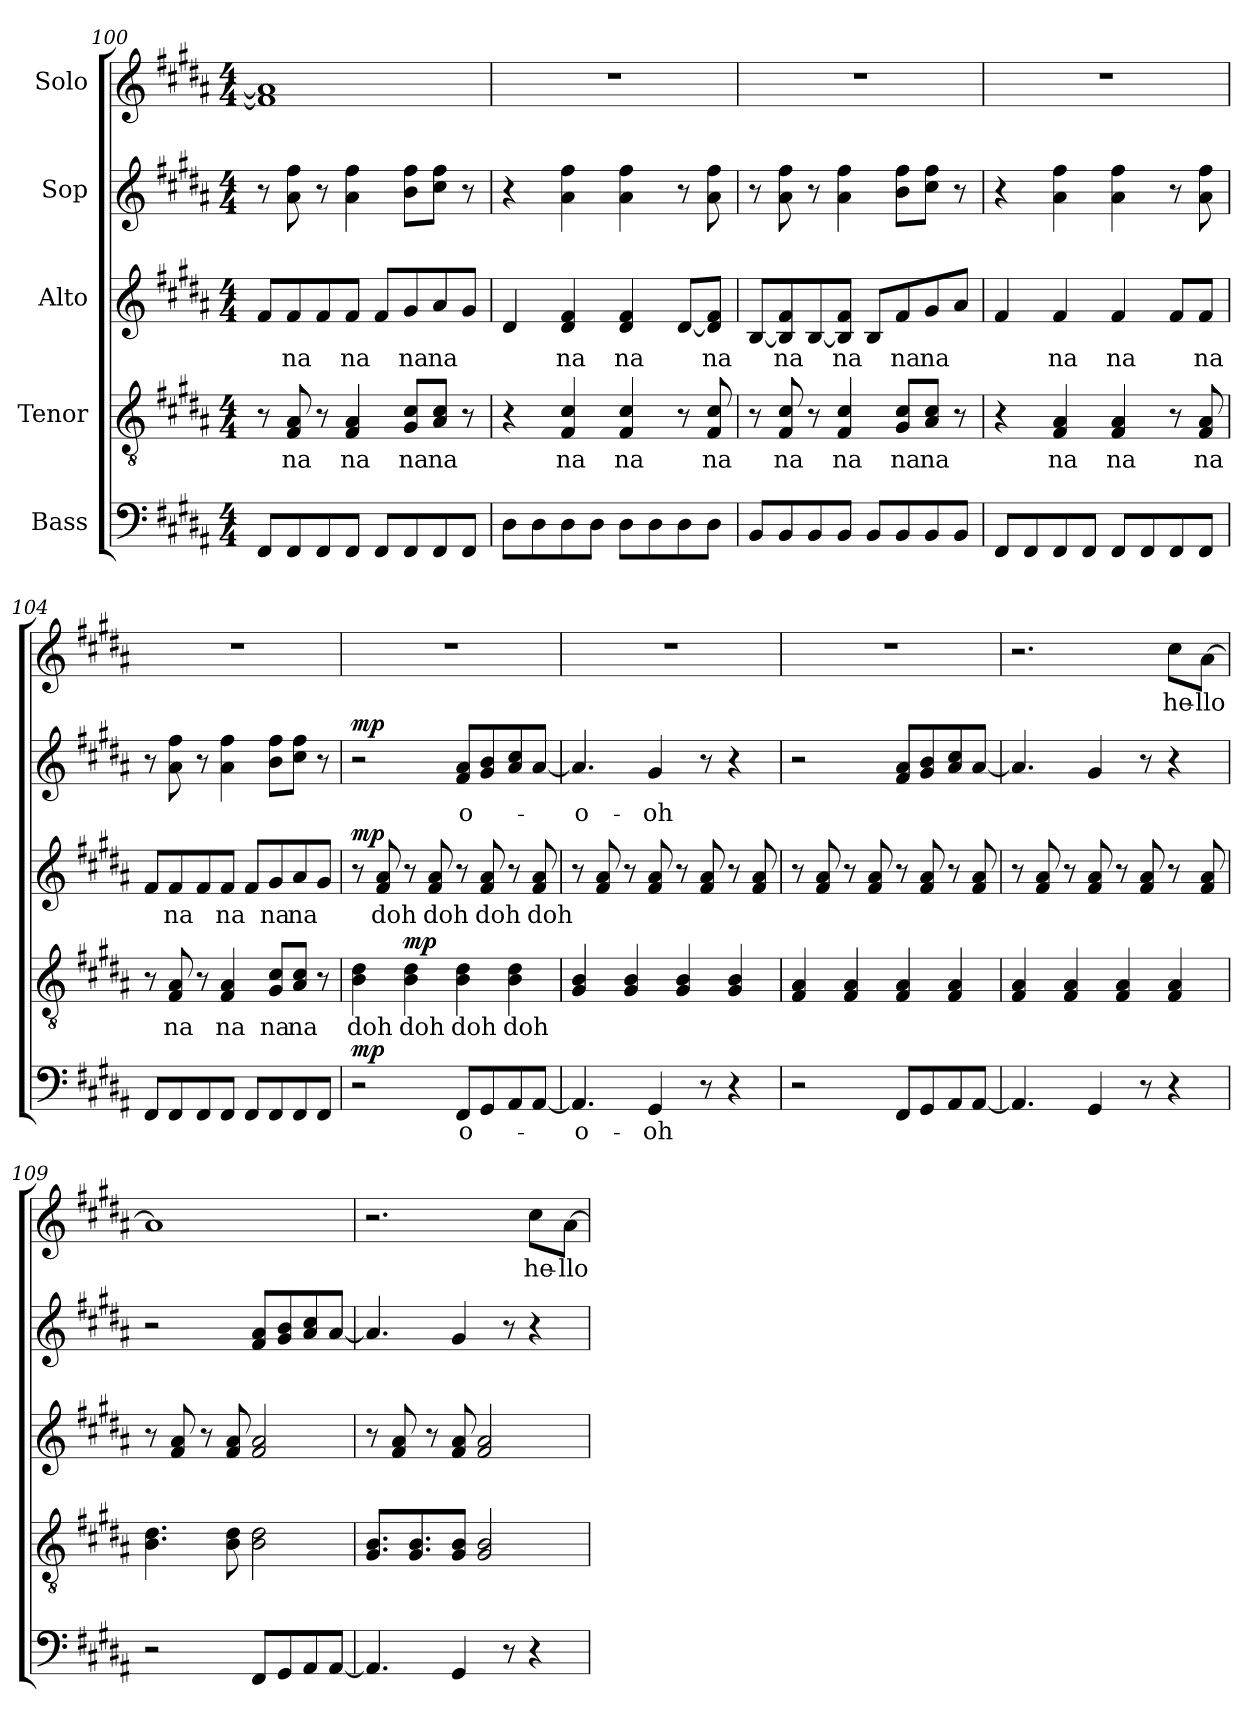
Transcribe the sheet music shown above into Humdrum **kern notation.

**kern	**text	**dynam	**kern	**text	**dynam	**kern	**text	**dynam	**kern	**text	**dynam	**kern	**text
*part5	*part5	*part5	*part4	*part4	*part4	*part3	*part3	*part3	*part2	*part2	*part2	*part1	*part1
*staff5	*staff5	*staff5	*staff4	*staff4	*staff4	*staff3	*staff3	*staff3	*staff2	*staff2	*staff2	*staff1	*staff1
*I"Bass	*	*	*I"Tenor	*	*	*I"Alto	*	*	*I"Sop	*	*	*I"Solo	*
!!LO:LB:g=z
*clefF4	*	*	*clefGv2	*	*	*clefG2	*	*	*clefG2	*	*	*clefG2	*
*k[f#c#g#d#a#]	*	*	*k[f#c#g#d#a#]	*	*	*k[f#c#g#d#a#]	*	*	*k[f#c#g#d#a#]	*	*	*k[f#c#g#d#a#]	*
*M4/4	*	*	*M4/4	*	*	*M4/4	*	*	*M4/4	*	*	*M4/4	*
=100	=100	=100	=100	=100	=100	=100	=100	=100	=100	=100	=100	=100	=100
8FF#/L	.	.	8r	.	.	8f#/L	.	.	8r	.	.	1f#] 1a#]	.
!	!	!	!	!LO:LY:b	!	!	!LO:LY:b	!	!	!	!	!	!
8FF#/	.	.	8F#/ 8A#/	na	.	8f#/	na	.	8a#\ 8ff#\	.	.	.	.
8FF#/	.	.	8r	.	.	8f#/	.	.	8r	.	.	.	.
!	!	!	!	!LO:LY:b	!	!	!LO:LY:b	!	!	!	!	!	!
8FF#/J	.	.	4F#/ 4A#/	na	.	8f#/J	na	.	4a#\ 4ff#\	.	.	.	.
8FF#/L	.	.	.	.	.	8f#/L	.	.	.	.	.	.	.
!	!	!	!	!LO:LY:b	!	!	!LO:LY:b	!	!	!	!	!	!
8FF#/	.	.	8G#/ 8c#/L	na	.	8g#/	na	.	8b\ 8ff#\L	.	.	.	.
!	!	!	!	!LO:LY:b	!	!	!LO:LY:b	!	!	!	!	!	!
8FF#/	.	.	8A#/ 8c#/J	na	.	8a#/	na	.	8cc#\ 8ff#\J	.	.	.	.
8FF#/J	.	.	8r	.	.	8g#/J	.	.	8r	.	.	.	.
=101	=101	=101	=101	=101	=101	=101	=101	=101	=101	=101	=101	=101	=101
8D#\L	.	.	4r	.	.	4d#/	.	.	4r	.	.	1r	.
8D#\	.	.	.	.	.	.	.	.	.	.	.	.	.
!	!	!	!	!LO:LY:b	!	!	!LO:LY:b	!	!	!	!	!	!
8D#\	.	.	4F#/ 4c#/	na	.	4d#/ 4f#/	na	.	4a#\ 4ff#\	.	.	.	.
8D#\J	.	.	.	.	.	.	.	.	.	.	.	.	.
!	!	!	!	!LO:LY:b	!	!	!LO:LY:b	!	!	!	!	!	!
8D#\L	.	.	4F#/ 4c#/	na	.	4d#/ 4f#/	na	.	4a#\ 4ff#\	.	.	.	.
8D#\	.	.	.	.	.	.	.	.	.	.	.	.	.
8D#\	.	.	8r	.	.	[8d#/L	.	.	8r	.	.	.	.
!	!	!	!	!LO:LY:b	!	!	!LO:LY:b	!	!	!	!	!	!
8D#\J	.	.	8F#/ 8c#/	na	.	8d#/] 8f#/J	na	.	8a#\ 8ff#\	.	.	.	.
=102	=102	=102	=102	=102	=102	=102	=102	=102	=102	=102	=102	=102	=102
8BB/L	.	.	8r	.	.	[8B/L	.	.	8r	.	.	1r	.
!	!	!	!	!LO:LY:b	!	!	!LO:LY:b	!	!	!	!	!	!
8BB/	.	.	8F#/ 8c#/	na	.	8B/] 8f#/	na	.	8a#\ 8ff#\	.	.	.	.
8BB/	.	.	8r	.	.	[8B/	.	.	8r	.	.	.	.
!	!	!	!	!LO:LY:b	!	!	!LO:LY:b	!	!	!	!	!	!
8BB/J	.	.	4F#/ 4c#/	na	.	8B/] 8f#/J	na	.	4a#\ 4ff#\	.	.	.	.
8BB/L	.	.	.	.	.	8B/L	.	.	.	.	.	.	.
!	!	!	!	!LO:LY:b	!	!	!LO:LY:b	!	!	!	!	!	!
8BB/	.	.	8G#/ 8c#/L	na	.	8f#/	na	.	8b\ 8ff#\L	.	.	.	.
!	!	!	!	!LO:LY:b	!	!	!LO:LY:b	!	!	!	!	!	!
8BB/	.	.	8A#/ 8c#/J	na	.	8g#/	na	.	8cc#\ 8ff#\J	.	.	.	.
8BB/J	.	.	8r	.	.	8a#/J	.	.	8r	.	.	.	.
=103	=103	=103	=103	=103	=103	=103	=103	=103	=103	=103	=103	=103	=103
8FF#/L	.	.	4r	.	.	4f#/	.	.	4r	.	.	1r	.
8FF#/	.	.	.	.	.	.	.	.	.	.	.	.	.
!	!	!	!	!LO:LY:b	!	!	!LO:LY:b	!	!	!	!	!	!
8FF#/	.	.	4F#/ 4A#/	na	.	4f#/	na	.	4a#\ 4ff#\	.	.	.	.
8FF#/J	.	.	.	.	.	.	.	.	.	.	.	.	.
!	!	!	!	!LO:LY:b	!	!	!LO:LY:b	!	!	!	!	!	!
8FF#/L	.	.	4F#/ 4A#/	na	.	4f#/	na	.	4a#\ 4ff#\	.	.	.	.
8FF#/	.	.	.	.	.	.	.	.	.	.	.	.	.
8FF#/	.	.	8r	.	.	8f#/L	.	.	8r	.	.	.	.
!	!	!	!	!LO:LY:b	!	!	!LO:LY:b	!	!	!	!	!	!
8FF#/J	.	.	8F#/ 8A#/	na	.	8f#/J	na	.	8a#\ 8ff#\	.	.	.	.
!!LO:PB:g=z
=104	=104	=104	=104	=104	=104	=104	=104	=104	=104	=104	=104	=104	=104
8FF#/L	.	.	8r	.	.	8f#/L	.	.	8r	.	.	1r	.
!	!	!	!	!LO:LY:b	!	!	!LO:LY:b	!	!	!	!	!	!
8FF#/	.	.	8F#/ 8A#/	na	.	8f#/	na	.	8a#\ 8ff#\	.	.	.	.
8FF#/	.	.	8r	.	.	8f#/	.	.	8r	.	.	.	.
!	!	!	!	!LO:LY:b	!	!	!LO:LY:b	!	!	!	!	!	!
8FF#/J	.	.	4F#/ 4A#/	na	.	8f#/J	na	.	4a#\ 4ff#\	.	.	.	.
8FF#/L	.	.	.	.	.	8f#/L	.	.	.	.	.	.	.
!	!	!	!	!LO:LY:b	!	!	!LO:LY:b	!	!	!	!	!	!
8FF#/	.	.	8G#/ 8c#/L	na	.	8g#/	na	.	8b\ 8ff#\L	.	.	.	.
!	!	!	!	!LO:LY:b	!	!	!LO:LY:b	!	!	!	!	!	!
8FF#/	.	.	8A#/ 8c#/J	na	.	8a#/	na	.	8cc#\ 8ff#\J	.	.	.	.
8FF#/J	.	.	8r	.	.	8g#/J	.	.	8r	.	.	.	.
=105	=105	=105	=105	=105	=105	=105	=105	=105	=105	=105	=105	=105	=105
!	!	!LO:DY:b	!	!LO:LY:b	!	!	!	!LO:DY:b	!	!	!LO:DY:b	!	!
2r	.	mp	4B\ 4d#\	doh	.	8r	.	mp	2r	.	mp	1r	.
!	!	!	!	!	!	!	!LO:LY:b	!	!	!	!	!	!
.	.	.	.	.	.	8f#/ 8a#/	doh	.	.	.	.	.	.
!	!	!	!	!LO:LY:b	!LO:DY:b	!	!	!	!	!	!	!	!
.	.	.	4B\ 4d#\	doh	mp	8r	.	.	.	.	.	.	.
!	!	!	!	!	!	!	!LO:LY:b	!	!	!	!	!	!
.	.	.	.	.	.	8f#/ 8a#/	doh	.	.	.	.	.	.
!	!LO:LY:b	!	!	!LO:LY:b	!	!	!	!	!	!LO:LY:b	!	!	!
8FF#/L	o-	.	4B\ 4d#\	doh	.	8r	.	.	8f#/ 8a#/L	o-	.	.	.
!	!	!	!	!	!	!	!LO:LY:b	!	!	!	!	!	!
8GG#/	.	.	.	.	.	8f#/ 8a#/	doh	.	8g#/ 8b/	.	.	.	.
!	!	!	!	!LO:LY:b	!	!	!	!	!	!	!	!	!
8AA#/	.	.	4B\ 4d#\	doh	.	8r	.	.	8a#/ 8cc#/	.	.	.	.
!	!	!	!	!	!	!	!LO:LY:b	!	!	!	!	!	!
[8AA#/J	.	.	.	.	.	8f#/ 8a#/	doh	.	[8a#/J	.	.	.	.
=106	=106	=106	=106	=106	=106	=106	=106	=106	=106	=106	=106	=106	=106
!	!LO:LY:b	!	!	!	!	!	!	!	!	!LO:LY:b	!	!	!
4.AA#/]	-o-	.	4G#/ 4B/	.	.	8r	.	.	4.a#/]	-o-	.	1r	.
.	.	.	.	.	.	8f#/ 8a#/	.	.	.	.	.	.	.
.	.	.	4G#/ 4B/	.	.	8r	.	.	.	.	.	.	.
!	!LO:LY:b	!	!	!	!	!	!	!	!	!LO:LY:b	!	!	!
4GG#/	-oh	.	.	.	.	8f#/ 8a#/	.	.	4g#/	-oh	.	.	.
.	.	.	4G#/ 4B/	.	.	8r	.	.	.	.	.	.	.
8r	.	.	.	.	.	8f#/ 8a#/	.	.	8r	.	.	.	.
4r	.	.	4G#/ 4B/	.	.	8r	.	.	4r	.	.	.	.
.	.	.	.	.	.	8f#/ 8a#/	.	.	.	.	.	.	.
=107	=107	=107	=107	=107	=107	=107	=107	=107	=107	=107	=107	=107	=107
2r	.	.	4F#/ 4A#/	.	.	8r	.	.	2r	.	.	1r	.
.	.	.	.	.	.	8f#/ 8a#/	.	.	.	.	.	.	.
.	.	.	4F#/ 4A#/	.	.	8r	.	.	.	.	.	.	.
.	.	.	.	.	.	8f#/ 8a#/	.	.	.	.	.	.	.
8FF#/L	.	.	4F#/ 4A#/	.	.	8r	.	.	8f#/ 8a#/L	.	.	.	.
8GG#/	.	.	.	.	.	8f#/ 8a#/	.	.	8g#/ 8b/	.	.	.	.
8AA#/	.	.	4F#/ 4A#/	.	.	8r	.	.	8a#/ 8cc#/	.	.	.	.
[8AA#/J	.	.	.	.	.	8f#/ 8a#/	.	.	[8a#/J	.	.	.	.
!!LO:LB:g=z
=108	=108	=108	=108	=108	=108	=108	=108	=108	=108	=108	=108	=108	=108
4.AA#/]	.	.	4F#/ 4A#/	.	.	8r	.	.	4.a#/]	.	.	2.r	.
.	.	.	.	.	.	8f#/ 8a#/	.	.	.	.	.	.	.
.	.	.	4F#/ 4A#/	.	.	8r	.	.	.	.	.	.	.
4GG#/	.	.	.	.	.	8f#/ 8a#/	.	.	4g#/	.	.	.	.
.	.	.	4F#/ 4A#/	.	.	8r	.	.	.	.	.	.	.
8r	.	.	.	.	.	8f#/ 8a#/	.	.	8r	.	.	.	.
!	!	!	!	!	!	!	!	!	!	!	!	!	!LO:LY:b
4r	.	.	4F#/ 4A#/	.	.	8r	.	.	4r	.	.	8cc#\L	he-
!	!	!	!	!	!	!	!	!	!	!	!	!	!LO:LY:b
.	.	.	.	.	.	8f#/ 8a#/	.	.	.	.	.	[8a#\J	-llo
=109	=109	=109	=109	=109	=109	=109	=109	=109	=109	=109	=109	=109	=109
2r	.	.	4.B\ 4.d#\	.	.	8r	.	.	2r	.	.	1a#]	.
.	.	.	.	.	.	8f#/ 8a#/	.	.	.	.	.	.	.
.	.	.	.	.	.	8r	.	.	.	.	.	.	.
.	.	.	8B\ 8d#\	.	.	8f#/ 8a#/	.	.	.	.	.	.	.
8FF#/L	.	.	2B\ 2d#\	.	.	2f#/ 2a#/	.	.	8f#/ 8a#/L	.	.	.	.
8GG#/	.	.	.	.	.	.	.	.	8g#/ 8b/	.	.	.	.
8AA#/	.	.	.	.	.	.	.	.	8a#/ 8cc#/	.	.	.	.
[8AA#/J	.	.	.	.	.	.	.	.	[8a#/J	.	.	.	.
=110	=110	=110	=110	=110	=110	=110	=110	=110	=110	=110	=110	=110	=110
4.AA#/]	.	.	8.G#/ 8.B/L	.	.	8r	.	.	4.a#/]	.	.	2.r	.
.	.	.	.	.	.	8f#/ 8a#/	.	.	.	.	.	.	.
.	.	.	8.G#/ 8.B/	.	.	.	.	.	.	.	.	.	.
.	.	.	.	.	.	8r	.	.	.	.	.	.	.
4GG#/	.	.	8G#/ 8B/J	.	.	8f#/ 8a#/	.	.	4g#/	.	.	.	.
.	.	.	2G#/ 2B/	.	.	2f#/ 2a#/	.	.	.	.	.	.	.
8r	.	.	.	.	.	.	.	.	8r	.	.	.	.
!	!	!	!	!	!	!	!	!	!	!	!	!	!LO:LY:b
4r	.	.	.	.	.	.	.	.	4r	.	.	8cc#\L	he-
!	!	!	!	!	!	!	!	!	!	!	!	!	!LO:LY:b
.	.	.	.	.	.	.	.	.	.	.	.	[8a#\J	-llo
=	=	=	=	=	=	=	=	=	=	=	=	=	=
*-	*-	*-	*-	*-	*-	*-	*-	*-	*-	*-	*-	*-	*-
